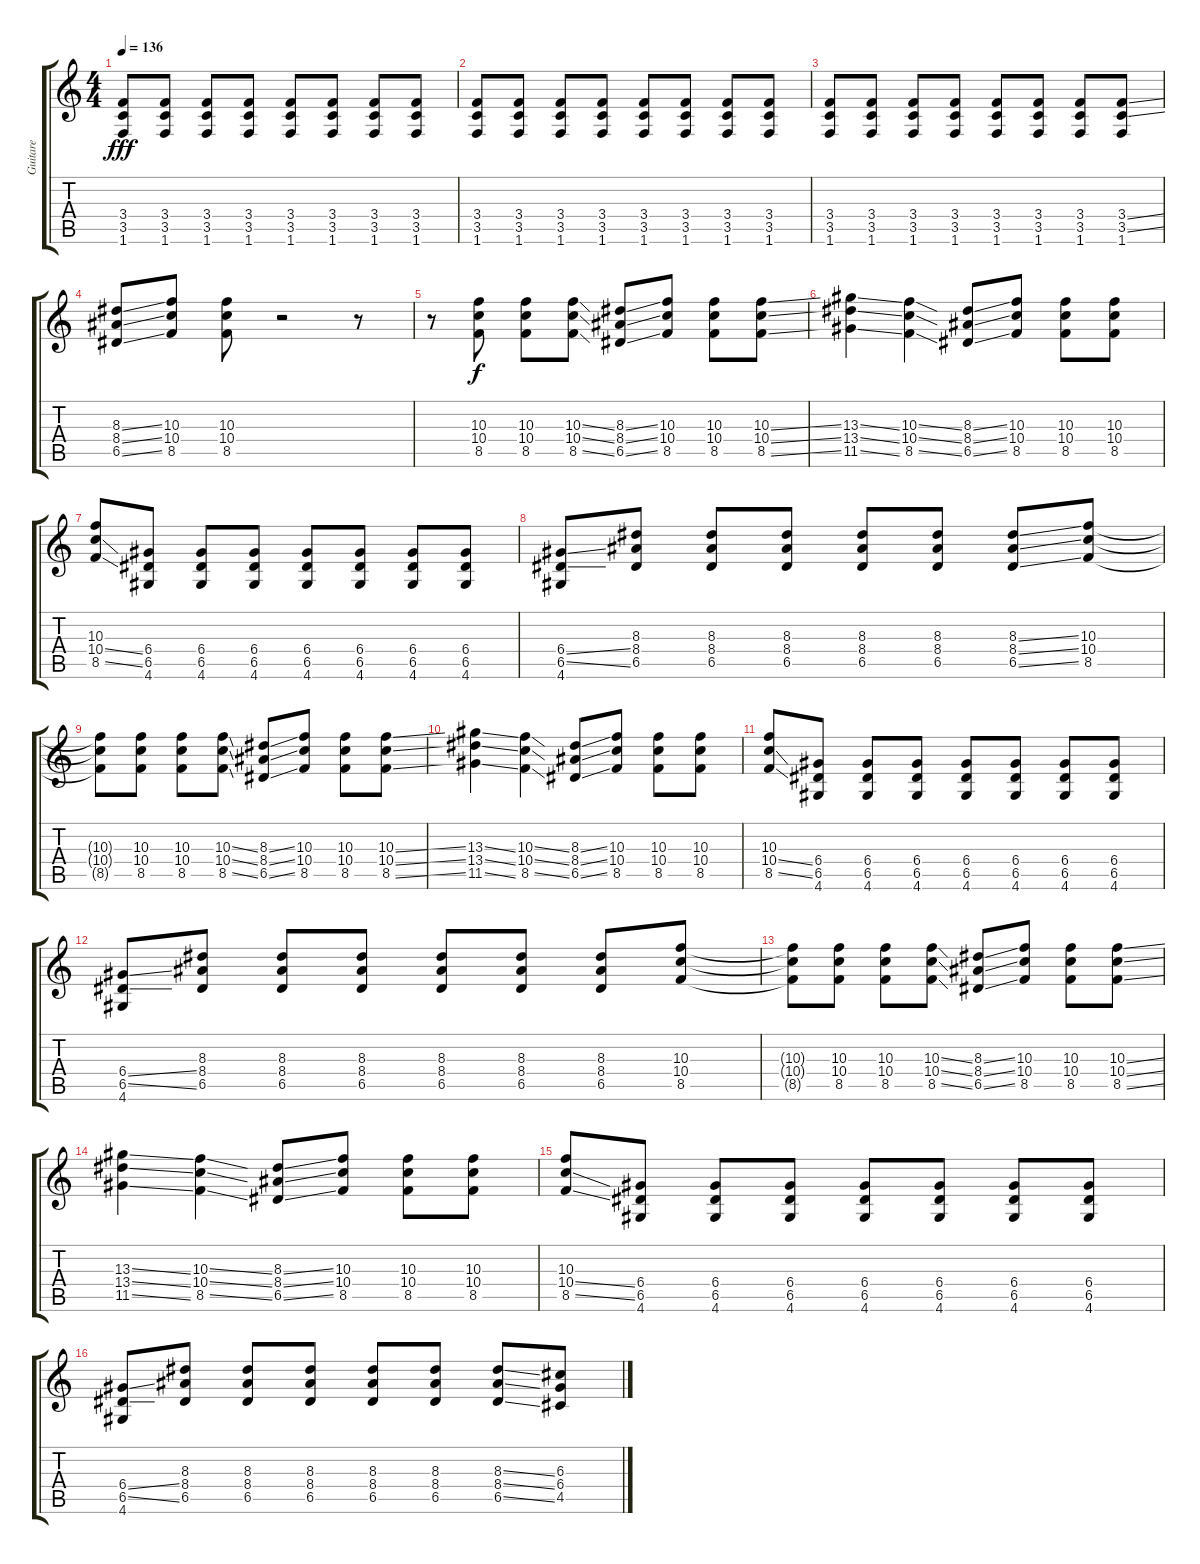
\track ("Guitare" "Guitare") {instrument distortionguitar}
\staff {score tabs}
\tuning (E4 B3 G3 D3 A2 E2) {hide}
\ts (4 4)
\tempo 136
\clef g2
\ks c
(3.4 3.5 1.6).8{dy fff volume 5 instrument electricguitarmuted} (3.4 3.5 1.6).8 (3.4 3.5 1.6).8 (3.4 3.5 1.6).8 (3.4 3.5 1.6).8 (3.4 3.5 1.6).8 (3.4 3.5 1.6).8 (3.4 3.5 1.6).8 |
(3.4 3.5 1.6).8 (3.4 3.5 1.6).8 (3.4 3.5 1.6).8 (3.4 3.5 1.6).8 (3.4 3.5 1.6).8 (3.4 3.5 1.6).8 (3.4 3.5 1.6).8 (3.4 3.5 1.6).8 |
(3.4 3.5 1.6).8{volume 6 instrument electricguitarmuted} (3.4 3.5 1.6).8 (3.4 3.5 1.6).8 (3.4 3.5 1.6).8 (3.4 3.5 1.6).8 (3.4 3.5 1.6).8 (3.4 3.5 1.6).8 (3.4{ss} 3.5{ss} 1.6).8 |
(8.3{ss} 8.4{ss} 6.5{ss}).8{volume 8 instrument distortionguitar} (10.3 10.4 8.5).8 (10.3 10.4 8.5).8 r.2 r.8 |
r.8{volume 8 instrument distortionguitar} (10.3 10.4 8.5).8{dy f} (10.3 10.4 8.5).8 (10.3{ss} 10.4{ss} 8.5{ss}).8 (8.3{ss} 8.4{ss} 6.5{ss}).8 (10.3 10.4 8.5).8 (10.3 10.4 8.5).8 (10.3{ss} 10.4{ss} 8.5{ss}).8 |
(13.3{ss} 13.4{ss} 11.5{ss}).4 (10.3{ss} 10.4{ss} 8.5{ss}).4 (8.3{ss} 8.4{ss} 6.5{ss}).8 (10.3 10.4 8.5).8 (10.3 10.4 8.5).8 (10.3 10.4 8.5).8 |
(10.3 10.4{ss} 8.5{ss}).8 (6.4 6.5 4.6).8 (6.4 6.5 4.6).8 (6.4 6.5 4.6).8 (6.4 6.5 4.6).8 (6.4 6.5 4.6).8 (6.4 6.5 4.6).8 (6.4 6.5 4.6).8 |
(6.4{ss} 6.5{ss} 4.6).8 (8.3 8.4 6.5).8 (8.3 8.4 6.5).8 (8.3 8.4 6.5).8 (8.3 8.4 6.5).8 (8.3 8.4 6.5).8 (8.3{ss} 8.4{ss} 6.5{ss}).8 (10.3 10.4 8.5).8 |
(10.3{t} 10.4{t} 8.5{t}).8 (10.3 10.4 8.5).8 (10.3 10.4 8.5).8 (10.3{ss} 10.4{ss} 8.5{ss}).8 (8.3{ss} 8.4{ss} 6.5{ss}).8 (10.3 10.4 8.5).8 (10.3 10.4 8.5).8 (10.3{ss} 10.4{ss} 8.5{ss}).8 |
(13.3{ss} 13.4{ss} 11.5{ss}).4 (10.3{ss} 10.4{ss} 8.5{ss}).4 (8.3{ss} 8.4{ss} 6.5{ss}).8 (10.3 10.4 8.5).8 (10.3 10.4 8.5).8 (10.3 10.4 8.5).8 |
(10.3 10.4{ss} 8.5{ss}).8 (6.4 6.5 4.6).8 (6.4 6.5 4.6).8 (6.4 6.5 4.6).8 (6.4 6.5 4.6).8 (6.4 6.5 4.6).8 (6.4 6.5 4.6).8 (6.4 6.5 4.6).8 |
(6.4{ss} 6.5{ss} 4.6).8 (8.3 8.4 6.5).8 (8.3 8.4 6.5).8 (8.3 8.4 6.5).8 (8.3 8.4 6.5).8 (8.3 8.4 6.5).8 (8.3 8.4 6.5).8 (10.3 10.4 8.5).8 |
(10.3{t} 10.4{t} 8.5{t}).8{volume 8 instrument distortionguitar} (10.3 10.4 8.5).8 (10.3 10.4 8.5).8 (10.3{ss} 10.4{ss} 8.5{ss}).8 (8.3{ss} 8.4{ss} 6.5{ss}).8 (10.3 10.4 8.5).8 (10.3 10.4 8.5).8 (10.3{ss} 10.4{ss} 8.5{ss}).8 |
(13.3{ss} 13.4{ss} 11.5{ss}).4 (10.3{ss} 10.4{ss} 8.5{ss}).4 (8.3{ss} 8.4{ss} 6.5{ss}).8 (10.3 10.4 8.5).8 (10.3 10.4 8.5).8 (10.3 10.4 8.5).8 |
(10.3 10.4{ss} 8.5{ss}).8 (6.4 6.5 4.6).8 (6.4 6.5 4.6).8 (6.4 6.5 4.6).8 (6.4 6.5 4.6).8 (6.4 6.5 4.6).8 (6.4 6.5 4.6).8 (6.4 6.5 4.6).8 |
(6.4{ss} 6.5{ss} 4.6).8 (8.3 8.4 6.5).8 (8.3 8.4 6.5).8 (8.3 8.4 6.5).8 (8.3 8.4 6.5).8 (8.3 8.4 6.5).8 (8.3{ss} 8.4{ss} 6.5{ss}).8 (6.3 6.4 4.5).8
